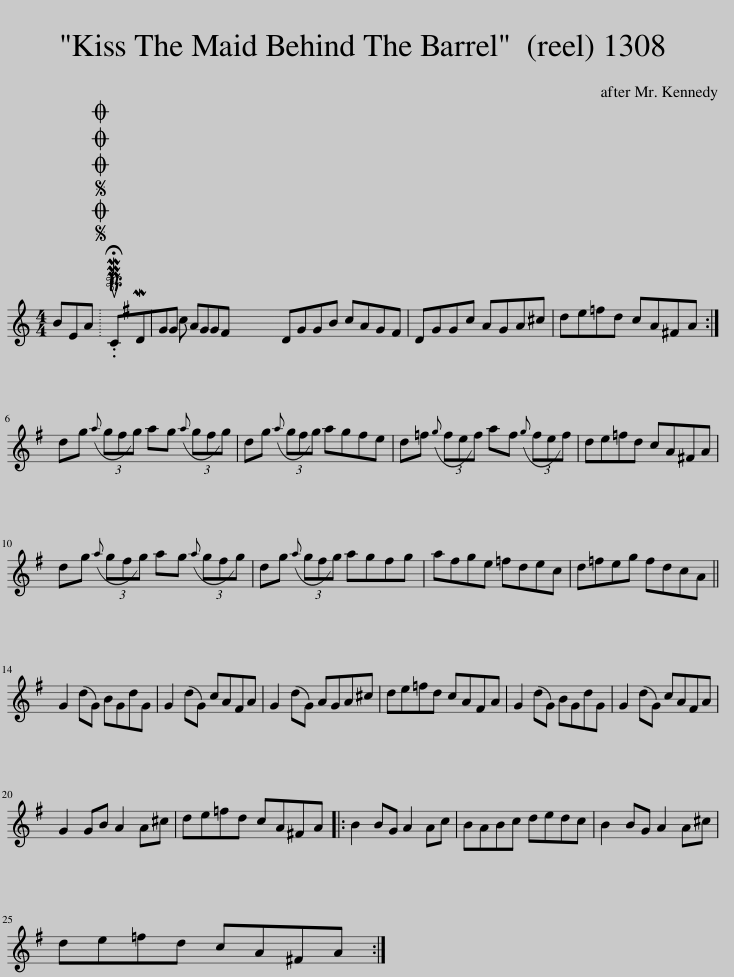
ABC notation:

X:1
L:1/8
M:4/4
I:linebreak $
K:C
V:1 treble
V:1
 BEA |SOSOOO .!fermata!PMTuCMDGG c AGG^F | DGGB cAG^F | DGGc AGA^c | de=fd cA^FA :|$ %5
 dg({a} (3g^fg) ag({a} (3gfg) | dg({a} (3g^fg) agfe | d=f({g} (3fef) af({g} (3fef) | de=fd cA^FA |$ dg({a} (3g^fg) ag({a} (3gfg) | %10
 dg({a} (3g^fg) agfg | a^fge =fdec | d=feg fdcA ||$ G2 (dG) BGdG | G2 (dG) cA^FA | %15
 G2 (dG) AGA^c | de=fd cA^FA | G2 (dG) BGdG | G2 (dG) cA^FA |$ G2 GB A2 A^c | %20
 de=fd cA^FA |: B2 BG A2 Ac | BABc dedc | B2 BG A2 A^c |$ de=fd cA^FA :| %25
